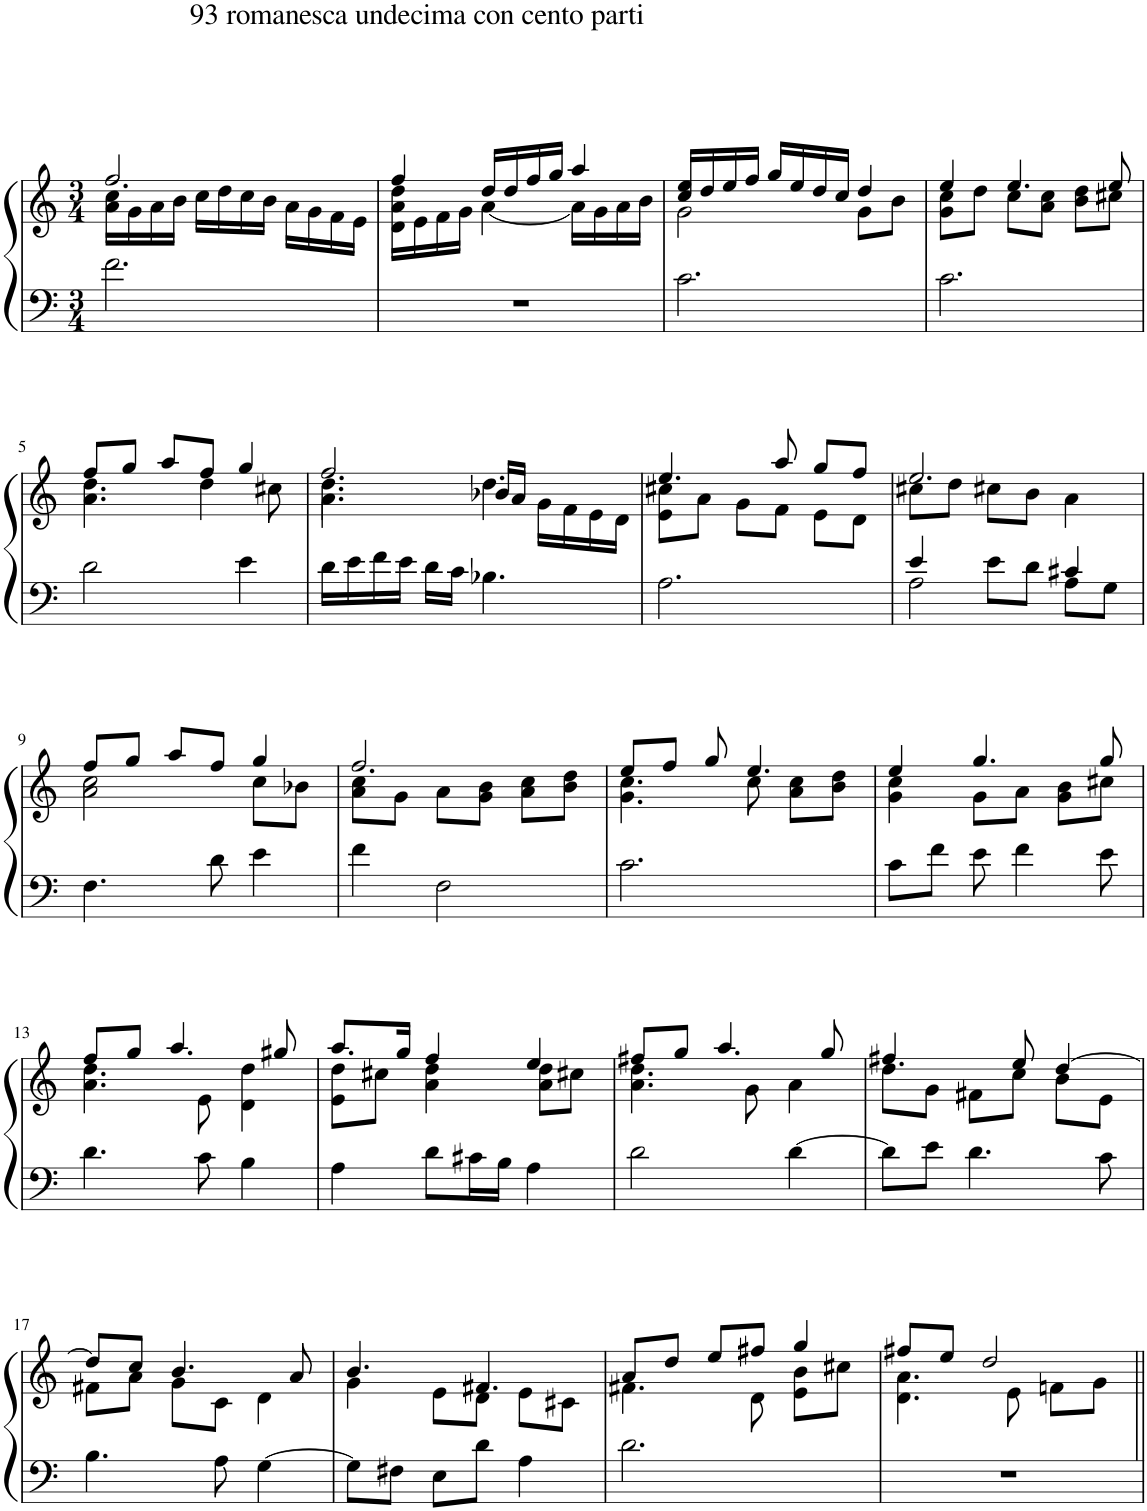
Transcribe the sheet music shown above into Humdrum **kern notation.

**kern	**kern
*part1	*part1
*staff2	*staff1
*I"Piano	*
*I'Pno.	*
*clefF4	*clefG2
*k[]	*k[]
*M3/4	*M3/4
=1	=1
*	*^
2.f\	2.ff/	16a\ 16cc\LL
.	.	16g\
.	.	16a\
.	.	16b\JJ
.	.	16cc\LL
.	.	16dd\
.	.	16cc\
.	.	16b\JJ
.	.	16a\LL
.	.	16g\
.	.	16f\
.	.	16e\JJ
=2	=2	=2
2.r	4ff/	16d\ 16a\ 16dd\LL
.	.	16e\
.	.	16f\
.	.	16g\JJ
.	16dd/LL	[4a\
.	16dd/	.
.	16ff/	.
.	16gg/JJ	.
.	4aa/	16a\LL]
.	.	16g\
.	.	16a\
.	.	16b\JJ
=3	=3	=3
2.c\	16cc/ 16ee/LL	2g\
.	16dd/	.
.	16ee/	.
.	16ff/JJ	.
.	16gg/LL	.
.	16ee/	.
.	16dd/	.
.	16cc/JJ	.
.	4dd/	8g\L
.	.	8b\J
=4	=4	=4
2.c\	4ee/	8g\ 8cc\L
.	.	8dd\J
.	4.ee/	8cc\L
.	.	8a\ 8cc\J
.	.	8b\ 8dd\L
.	8ee/	8cc#X\J
!!LO:LB:g=z	!!
=5	=5	=5
2d\	8ff/L	4.a\ 4.dd\
.	8gg/J	.
.	8aa/L	.
.	8ff/J	4dd\
4e\	4gg/	.
.	.	8cc#X\
=6	=6	=6
*	*	*^
16d\LL	2.ff/	4.dd\	4.a\
16e\	.	.	.
16f\	.	.	.
16e\JJ	.	.	.
16d\LL	.	.	.
16c\JJ	.	.	.
4.B-X\	.	4.dd\	16b-X/LL
.	.	.	16a/JJ
.	.	.	16g\LL
.	.	.	16f\
.	.	.	16e\
.	.	.	16d\JJ
*	*	*v	*v
=7	=7	=7
2.A\	4.ee/	8e\ 8cc#X\L
.	.	8a\J
.	.	8g\L
.	8aa/	8f\J
.	8gg/L	8e\L
.	8ff/J	8d\J
=8	=8	=8
*^	*	*
4e/	2A\	2.ee/	8cc#X\L
.	.	.	8dd\J
8e\L	.	.	8cc#X\L
8d\J	.	.	8b\J
4c#X/	8A\L	.	4a\
.	8G\J	.	.
*v	*v	*	*
!!LO:LB:g=z	!!
=9	=9	=9
4.F\	8ff/L	2a\ 2cc\
.	8gg/J	.
.	8aa/L	.
8d\	8ff/J	.
4e\	4gg/	8cc\L
.	.	8b-X\J
=10	=10	=10
4f\	2.ff/	8a\ 8cc\L
.	.	8g\J
2F\	.	8a\L
.	.	8g\ 8b\J
.	.	8a\ 8cc\L
.	.	8b\ 8dd\J
=11	=11	=11
2.c\	8ee/L	4.g\ 4.cc\
.	8ff/J	.
.	8gg/	.
.	4.ee/	8cc\
.	.	8a\ 8cc\L
.	.	8b\ 8dd\J
=12	=12	=12
8c\L	4ee/	4g\ 4cc\
8f\J	.	.
8e\	4.gg/	8g\L
4f\	.	8a\J
.	.	8g\ 8b\L
8e\	8gg/	8cc#X\J
!!LO:LB:g=z	!!
=13	=13	=13
4.d\	8ff/L	4.a\ 4.dd\
.	8gg/J	.
.	4.aa/	.
8c\	.	8e\
4B\	.	4d\ 4dd\
.	8gg#X/	.
=14	=14	=14
4A\	8.aa/L	8e\ 8dd\L
.	.	8cc#X\J
.	16gg/Jk	.
8d\L	4ff/	4a\ 4dd\
16c#X\L	.	.
16B\JJ	.	.
4A\	4ee/	8a\ 8dd\L
.	.	8cc#X\J
=15	=15	=15
2d\	8ff#X/L	4.a\ 4.dd\
.	8gg/J	.
.	4.aa/	.
.	.	8g\
[4d\	.	4a\
.	8gg/	.
=16	=16	=16
8d\L]	4.ff#X/	8dd\L
8e\J	.	8g\J
4.d\	.	8f#X\L
.	8ee/	8cc\J
.	[4dd/	8b\L
8c\	.	8e\J
!!LO:LB:g=z	!!
=17	=17	=17
4.B\	8dd/L]	8f#X\L
.	8cc/J	8a\J
.	4.b/	8g\L
8A\	.	8c\J
[4G\	.	4d\
.	8a/	.
=18	=18	=18
8G\L]	4.b/	4g\
8F#X\J	.	.
8E\L	.	8e\L
8d\J	4.f#X/	8d\J
4A\	.	8e\L
.	.	8c#X\J
=19	=19	=19
2.d\	8a/L	4.f#X\
.	8dd/J	.
.	8ee/L	.
.	8ff#X/J	8d\
.	4gg/	8e\ 8b\L
.	.	8cc#X\J
=20	=20	=20
2.r	8ff#X/L	4.d\ 4.a\
.	8ee/J	.
.	2dd/	.
.	.	8e\
.	.	8fn\L
.	.	8g\J
*	*v	*v
=||	=||
*-	*-
